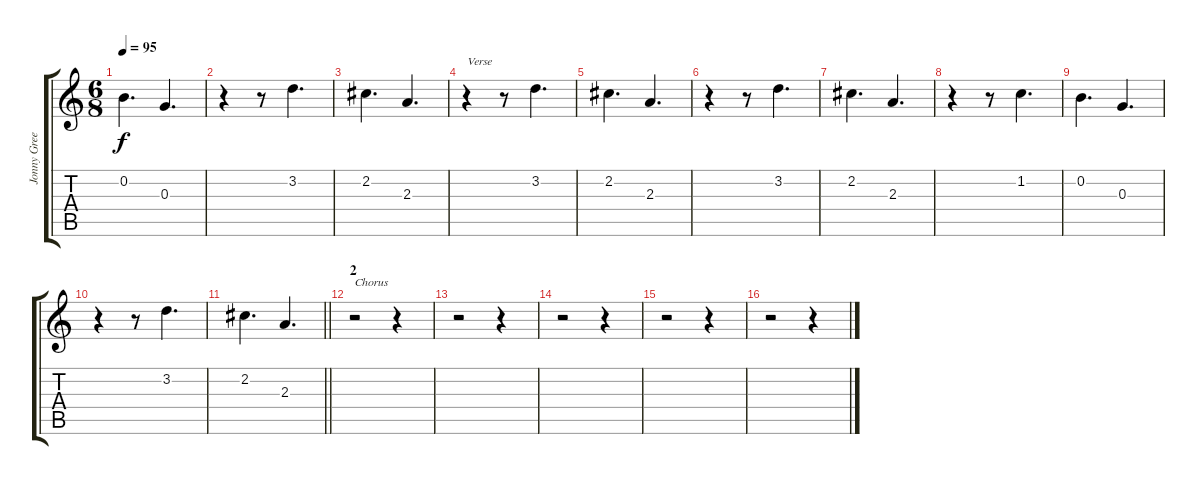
\track ("Jonny Greenwood (Guitar 1)" "Jonny Gree") {instrument distortionguitar}
\staff {score tabs}
\tuning (E4 B3 G3 D3 A2 E2) {hide}
\ts (6 8)
\tempo 95
\clef g2
\ks c
0.2.4{d dy f} 0.3.4{d} |
r.4 r.8 3.2.4{d} |
2.2.4{d} 2.3.4{d} |
r.4{txt "Verse"} r.8 3.2.4{d} |
2.2.4{d} 2.3.4{d} |
r.4 r.8 3.2.4{d} |
2.2.4{d} 2.3.4{d} |
r.4 r.8 1.2.4{d} |
0.2.4{d} 0.3.4{d} |
r.4 r.8 3.2.4{d} |
\barLineRight lightlight
2.2.4{d} 2.3.4{d} |
\section ("" "2")
r.2{txt "Chorus"} r.4 |
r.2 r.4 |
r.2 r.4 |
r.2 r.4 |
r.2 r.4
